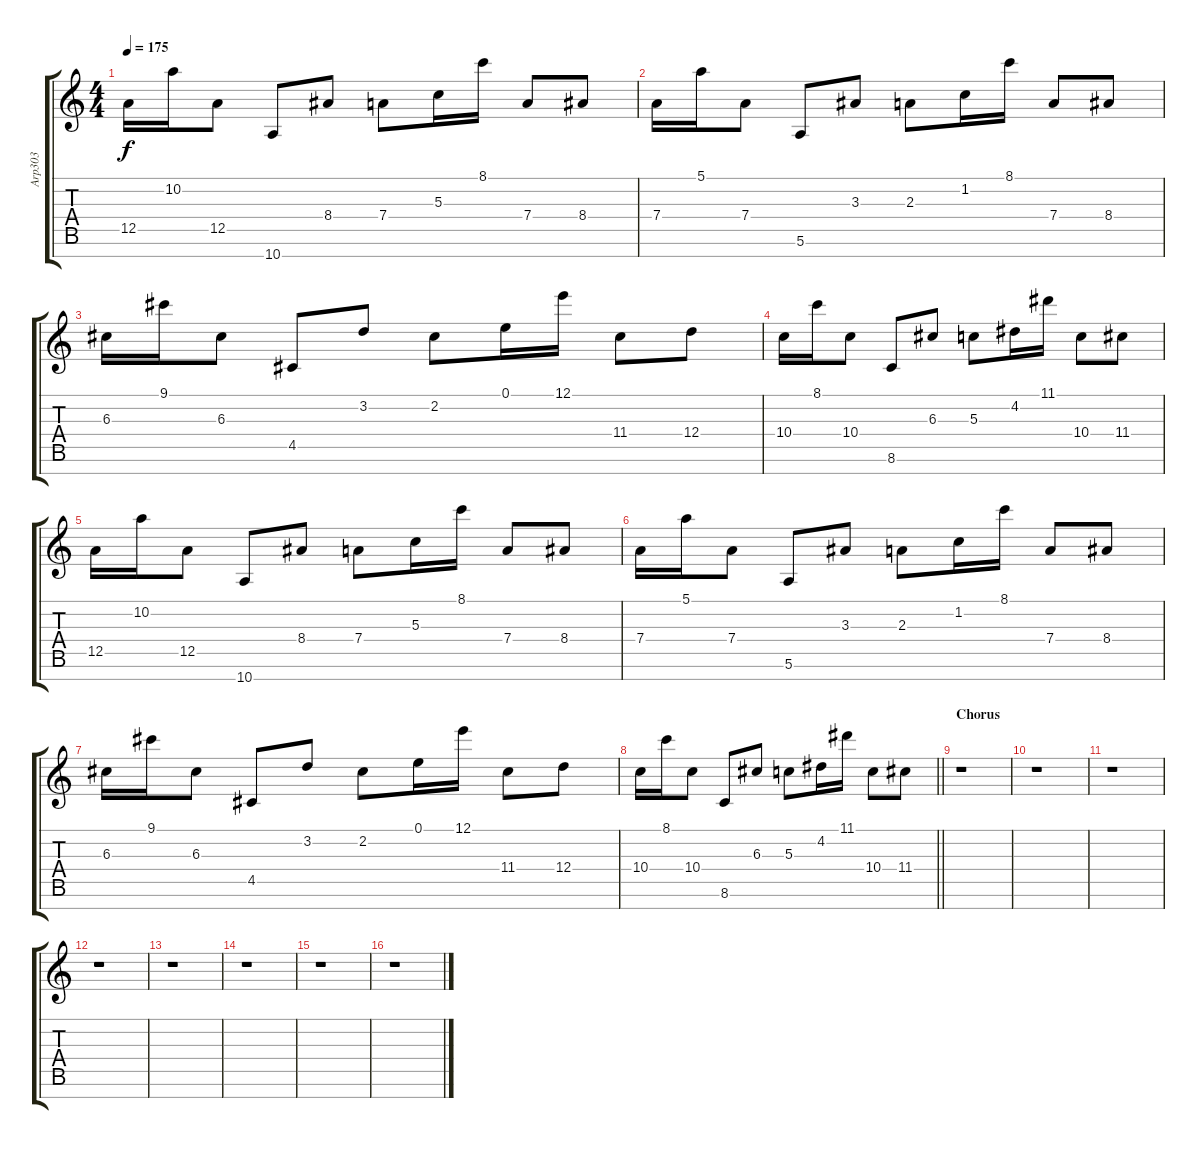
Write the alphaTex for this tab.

\track ("Arp303" "Arp303") {instrument synthbass2}
\staff {score tabs}
\tuning (E4 B3 G3 D3 A2 E2 B1) {hide}
\ts (4 4)
\tempo 175
\clef g2
\ks c
12.5.16{dy f} 10.2.16 12.5.8 10.7.8 8.4.8 7.4.8 5.3.16 8.1.16 7.4.8 8.4.8 |
7.4.16 5.1.16 7.4.8 5.6.8 3.3.8 2.3.8 1.2.16 8.1.16 7.4.8 8.4.8 |
6.3.16 9.1.16 6.3.8 4.5.8 3.2.8 2.2.8 0.1.16 12.1.16 11.4.8 12.4.8 |
10.4.16 8.1.16 10.4.8 8.6.8 6.3.8 5.3.8 4.2.16 11.1.16 10.4.8 11.4.8 |
12.5.16 10.2.16 12.5.8 10.7.8 8.4.8 7.4.8 5.3.16 8.1.16 7.4.8 8.4.8 |
7.4.16 5.1.16 7.4.8 5.6.8 3.3.8 2.3.8 1.2.16 8.1.16 7.4.8 8.4.8 |
6.3.16 9.1.16 6.3.8 4.5.8 3.2.8 2.2.8 0.1.16 12.1.16 11.4.8 12.4.8 |
\barLineRight lightlight
10.4.16 8.1.16 10.4.8 8.6.8 6.3.8 5.3.8 4.2.16 11.1.16 10.4.8 11.4.8 |
\section ("" "Chorus")
r.1 |
r.1 |
r.1 |
r.1 |
r.1 |
r.1 |
r.1 |
r.1
